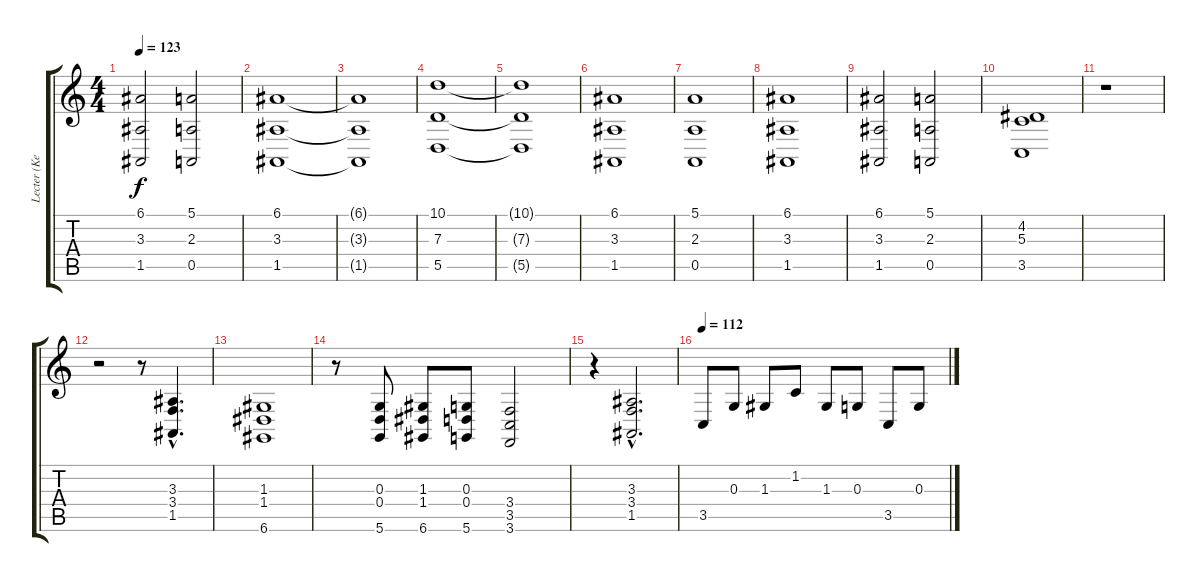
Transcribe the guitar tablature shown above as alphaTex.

\track ("Lecter (KeybLeft)" "Lecter (Ke") {instrument stringensemble1}
\staff {score tabs}
\tuning (E4 B3 G3 D3 A2 D2) {hide}
\ts (4 4)
\tempo 123
\clef g2
\ks c
(6.1 3.3 1.5).2{dy f} (5.1 2.3 0.5).2 |
(6.1 3.3 1.5).1 |
(6.1{t} 3.3{t} 1.5{t}).1 |
(10.1 7.3 5.5).1 |
(10.1{t} 7.3{t} 5.5{t}).1 |
(6.1 3.3 1.5).1 |
(5.1 2.3 0.5).1 |
(6.1 3.3 1.5).1 |
(6.1 3.3 1.5).2 (5.1 2.3 0.5).2 |
(4.2 5.3 3.5).1{instrument acousticgrandpiano} |
r.1 |
r.2 r.8 (3.3{hac} 3.4{hac} 1.5{hac}).4{d} |
(1.3 1.4 6.6).1 |
r.8 (0.3 0.4 5.6).8 (1.3 1.4 6.6).8 (0.3 0.4 5.6).8 (3.4 3.5 3.6).2 |
r.4 (3.3{hac} 3.4{hac} 1.5{hac}).2{d} |
\tempo 112
3.5.8{balance 5 instrument vibraphone} 0.3.8 1.3.8 1.2.8 1.3.8 0.3.8 3.5.8 0.3.8
